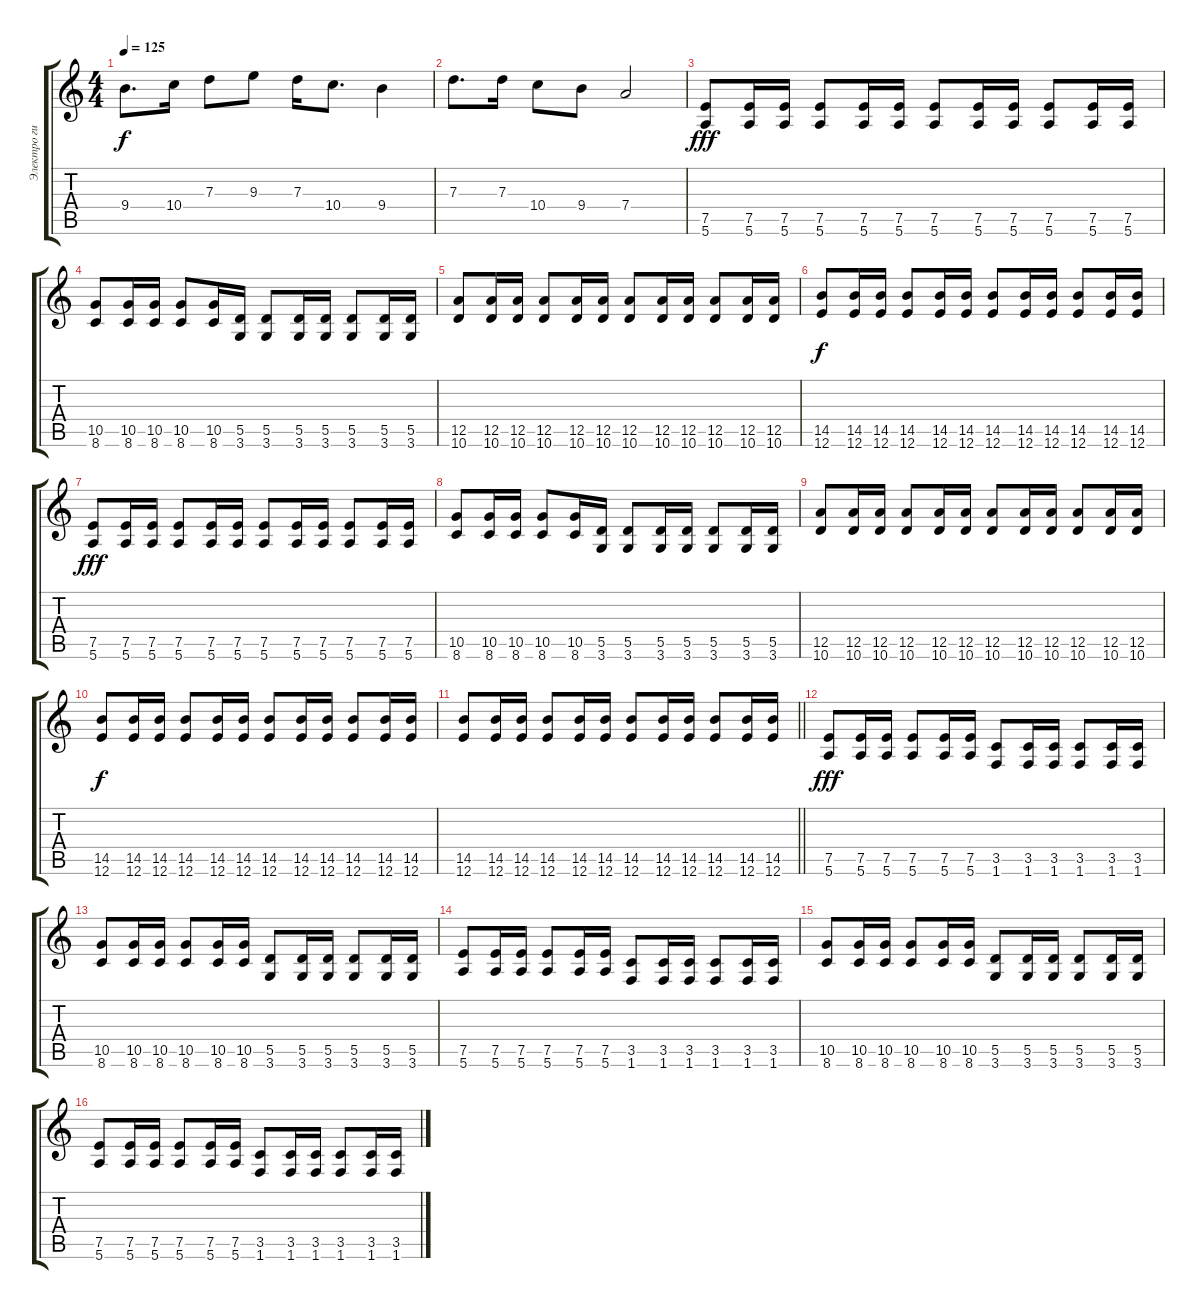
\track ("Электро гитара" "Электро ги") {instrument distortionguitar}
\staff {score tabs}
\tuning (E4 B3 G3 D3 A2 E2) {hide}
\ts (4 4)
\tempo 125
\clef g2
\ks c
9.4.8{d dy f} 10.4.16 7.3.8 9.3.8 7.3.16 10.4.8{d} 9.4.4 |
7.3.8{d} 7.3.16 10.4.8 9.4.8 7.4.2 |
(7.5 5.6).8{dy fff} (7.5 5.6).16 (7.5 5.6).16 (7.5 5.6).8 (7.5 5.6).16 (7.5 5.6).16 (7.5 5.6).8 (7.5 5.6).16 (7.5 5.6).16 (7.5 5.6).8 (7.5 5.6).16 (7.5 5.6).16 |
(10.5 8.6).8 (10.5 8.6).16 (10.5 8.6).16 (10.5 8.6).8 (10.5 8.6).16 (5.5 3.6).16 (5.5 3.6).8 (5.5 3.6).16 (5.5 3.6).16 (5.5 3.6).8 (5.5 3.6).16 (5.5 3.6).16 |
(12.5 10.6).8 (12.5 10.6).16 (12.5 10.6).16 (12.5 10.6).8 (12.5 10.6).16 (12.5 10.6).16 (12.5 10.6).8 (12.5 10.6).16 (12.5 10.6).16 (12.5 10.6).8 (12.5 10.6).16 (12.5 10.6).16 |
(14.5 12.6).8{dy f} (14.5 12.6).16 (14.5 12.6).16 (14.5 12.6).8 (14.5 12.6).16 (14.5 12.6).16 (14.5 12.6).8 (14.5 12.6).16 (14.5 12.6).16 (14.5 12.6).8 (14.5 12.6).16 (14.5 12.6).16 |
(7.5 5.6).8{dy fff} (7.5 5.6).16 (7.5 5.6).16 (7.5 5.6).8 (7.5 5.6).16 (7.5 5.6).16 (7.5 5.6).8 (7.5 5.6).16 (7.5 5.6).16 (7.5 5.6).8 (7.5 5.6).16 (7.5 5.6).16 |
(10.5 8.6).8 (10.5 8.6).16 (10.5 8.6).16 (10.5 8.6).8 (10.5 8.6).16 (5.5 3.6).16 (5.5 3.6).8 (5.5 3.6).16 (5.5 3.6).16 (5.5 3.6).8 (5.5 3.6).16 (5.5 3.6).16 |
(12.5 10.6).8 (12.5 10.6).16 (12.5 10.6).16 (12.5 10.6).8 (12.5 10.6).16 (12.5 10.6).16 (12.5 10.6).8 (12.5 10.6).16 (12.5 10.6).16 (12.5 10.6).8 (12.5 10.6).16 (12.5 10.6).16 |
(14.5 12.6).8{dy f} (14.5 12.6).16 (14.5 12.6).16 (14.5 12.6).8 (14.5 12.6).16 (14.5 12.6).16 (14.5 12.6).8 (14.5 12.6).16 (14.5 12.6).16 (14.5 12.6).8 (14.5 12.6).16 (14.5 12.6).16 |
\barLineRight lightlight
(14.5 12.6).8 (14.5 12.6).16 (14.5 12.6).16 (14.5 12.6).8 (14.5 12.6).16 (14.5 12.6).16 (14.5 12.6).8 (14.5 12.6).16 (14.5 12.6).16 (14.5 12.6).8 (14.5 12.6).16 (14.5 12.6).16 |
(7.5 5.6).8{dy fff} (7.5 5.6).16 (7.5 5.6).16 (7.5 5.6).8 (7.5 5.6).16 (7.5 5.6).16 (3.5 1.6).8 (3.5 1.6).16 (3.5 1.6).16 (3.5 1.6).8 (3.5 1.6).16 (3.5 1.6).16 |
(10.5 8.6).8 (10.5 8.6).16 (10.5 8.6).16 (10.5 8.6).8 (10.5 8.6).16 (10.5 8.6).16 (5.5 3.6).8 (5.5 3.6).16 (5.5 3.6).16 (5.5 3.6).8 (5.5 3.6).16 (5.5 3.6).16 |
(7.5 5.6).8 (7.5 5.6).16 (7.5 5.6).16 (7.5 5.6).8 (7.5 5.6).16 (7.5 5.6).16 (3.5 1.6).8 (3.5 1.6).16 (3.5 1.6).16 (3.5 1.6).8 (3.5 1.6).16 (3.5 1.6).16 |
(10.5 8.6).8 (10.5 8.6).16 (10.5 8.6).16 (10.5 8.6).8 (10.5 8.6).16 (10.5 8.6).16 (5.5 3.6).8 (5.5 3.6).16 (5.5 3.6).16 (5.5 3.6).8 (5.5 3.6).16 (5.5 3.6).16 |
(7.5 5.6).8 (7.5 5.6).16 (7.5 5.6).16 (7.5 5.6).8 (7.5 5.6).16 (7.5 5.6).16 (3.5 1.6).8 (3.5 1.6).16 (3.5 1.6).16 (3.5 1.6).8 (3.5 1.6).16 (3.5 1.6).16
